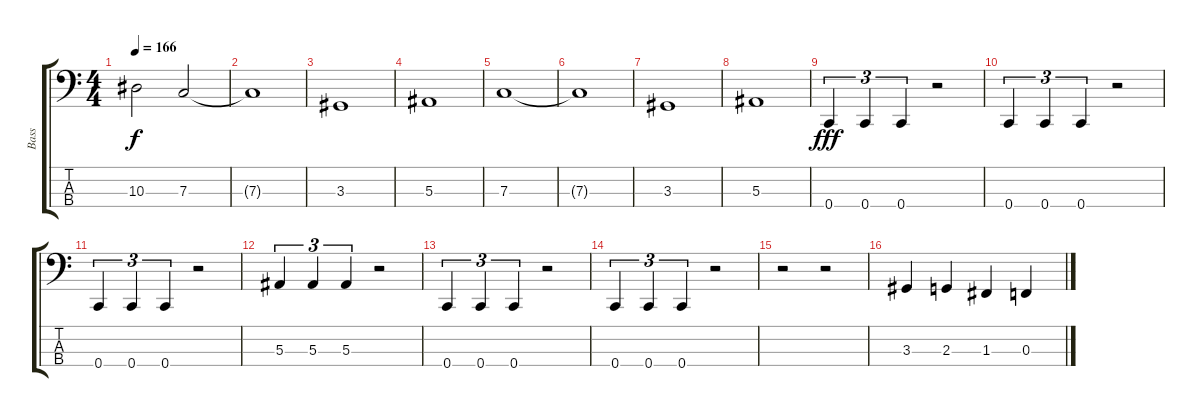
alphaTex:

\track ("Bass" "Bass") {instrument electricbassfinger}
\staff {score tabs}
\tuning (Eb2 Bb1 F1 C1) {hide}
\ts (4 4)
\tempo 166
\clef f4
\ks c
10.3.2{dy f} 7.3.2 |
7.3{t}.1 |
3.3.1 |
5.3.1 |
7.3.1 |
7.3{t}.1 |
3.3.1 |
5.3.1 |
0.4.4{tu (3 2) dy fff instrument slapbass2} 0.4.4{tu (3 2)} 0.4.4{tu (3 2)} r.2 |
0.4.4{tu (3 2)} 0.4.4{tu (3 2)} 0.4.4{tu (3 2)} r.2 |
0.4.4{tu (3 2)} 0.4.4{tu (3 2)} 0.4.4{tu (3 2)} r.2 |
5.3.4{tu (3 2)} 5.3.4{tu (3 2)} 5.3.4{tu (3 2)} r.2 |
0.4.4{tu (3 2)} 0.4.4{tu (3 2)} 0.4.4{tu (3 2)} r.2 |
0.4.4{tu (3 2)} 0.4.4{tu (3 2)} 0.4.4{tu (3 2)} r.2 |
r.2 r.2 |
3.3.4 2.3.4 1.3.4 0.3.4
